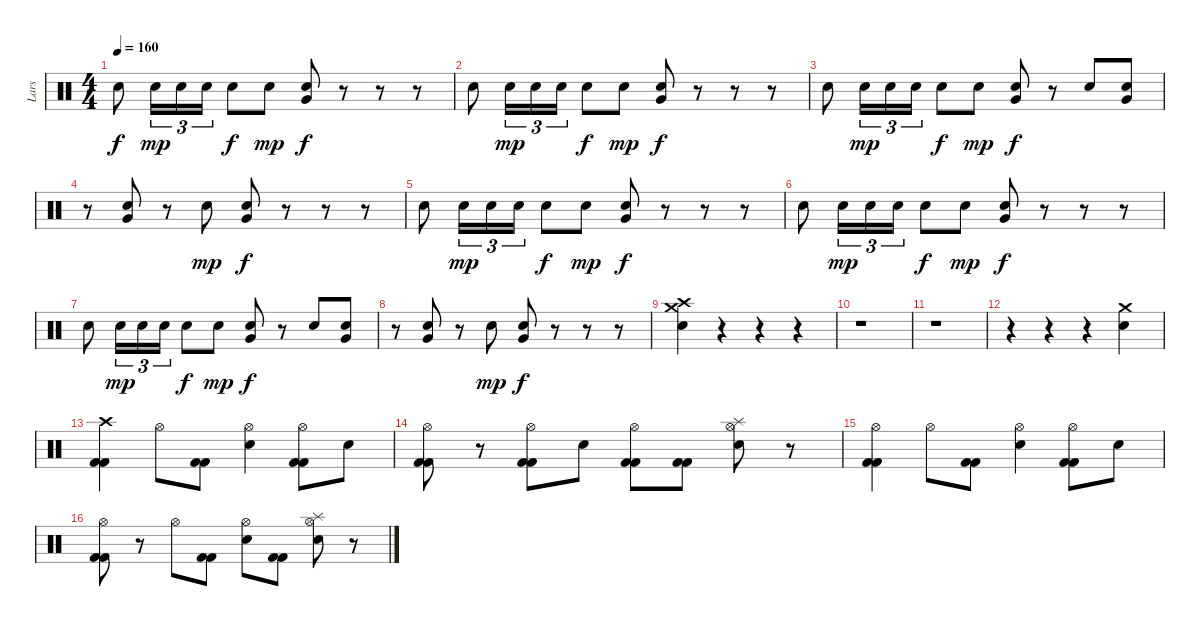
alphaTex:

\track ("Lars" "Lars") {instrument percussion}
\staff {score}
\articulation defaults
\ts (4 4)
\tempo 160
\clef neutral
\ks c "Electric Snare (hit)".8{dy f} "Electric Snare (hit)".16{tu (3 2) dy mp} "Electric Snare (hit)".16{tu (3 2)} "Electric Snare (hit)".16{tu (3 2)} "Electric Snare (hit)".8{dy f} "Electric Snare (hit)".8{dy mp}
("Electric Snare (hit)" "Very Low Tom (hit)").8{dy f} r.8 r.8 r.8 |
"Electric Snare (hit)".8 "Electric Snare (hit)".16{tu (3 2) dy mp} "Electric Snare (hit)".16{tu (3 2)} "Electric Snare (hit)".16{tu (3 2)} "Electric Snare (hit)".8{dy f} "Electric Snare (hit)".8{dy mp} ("Electric Snare (hit)" "Very Low Tom (hit)").8{dy f} r.8 r.8 r.8 |
"Electric Snare (hit)".8 "Electric Snare (hit)".16{tu (3 2) dy mp} "Electric Snare (hit)".16{tu (3 2)} "Electric Snare (hit)".16{tu (3 2)} "Electric Snare (hit)".8{dy f} "Electric Snare (hit)".8{dy mp} ("Electric Snare (hit)" "Very Low Tom (hit)").8{dy f} r.8 "Electric Snare (hit)".8 ("Electric Snare (hit)" "Very Low Tom (hit)").8 |
r.8 ("Electric Snare (hit)" "Very Low Tom (hit)").8 r.8 "Electric Snare (hit)".8{dy mp} ("Electric Snare (hit)" "Very Low Tom (hit)").8{dy f} r.8 r.8 r.8 |
"Electric Snare (hit)".8 "Electric Snare (hit)".16{tu (3 2) dy mp} "Electric Snare (hit)".16{tu (3 2)} "Electric Snare (hit)".16{tu (3 2)} "Electric Snare (hit)".8{dy f} "Electric Snare (hit)".8{dy mp} ("Electric Snare (hit)" "Very Low Tom (hit)").8{dy f} r.8 r.8 r.8 |
"Electric Snare (hit)".8 "Electric Snare (hit)".16{tu (3 2) dy mp} "Electric Snare (hit)".16{tu (3 2)} "Electric Snare (hit)".16{tu (3 2)} "Electric Snare (hit)".8{dy f} "Electric Snare (hit)".8{dy mp} ("Electric Snare (hit)" "Very Low Tom (hit)").8{dy f} r.8 r.8 r.8 |
"Electric Snare (hit)".8 "Electric Snare (hit)".16{tu (3 2) dy mp} "Electric Snare (hit)".16{tu (3 2)} "Electric Snare (hit)".16{tu (3 2)} "Electric Snare (hit)".8{dy f} "Electric Snare (hit)".8{dy mp} ("Electric Snare (hit)" "Very Low Tom (hit)").8{dy f} r.8 "Electric Snare (hit)".8 ("Electric Snare (hit)" "Very Low Tom (hit)").8 |
r.8 ("Electric Snare (hit)" "Very Low Tom (hit)").8 r.8 "Electric Snare (hit)".8{dy mp} ("Electric Snare (hit)" "Very Low Tom (hit)").8{dy f} r.8 r.8 r.8 |
("Crash high (hit)" "Crash medium (hit)" "Electric Snare (hit)").4 r.4 r.4 r.4 |
r.1 |
r.1 |
r.4 r.4 r.4 ("Crash medium (hit)" "Electric Snare (hit)").4 |
("Crash high (hit)" "Kick (hit) 2" "Kick (hit) 2").4 "Hi-Hat (open)".8 ("Kick (hit) 2" "Kick (hit) 2").8 ("Hi-Hat (open)" "Electric Snare (hit)").4 ("Hi-Hat (open)" "Kick (hit) 2" "Kick (hit) 2").8 "Electric Snare (hit)".8 |
("Hi-Hat (open)" "Kick (hit) 2" "Kick (hit) 2").8 r.8 ("Hi-Hat (open)" "Kick (hit) 2" "Kick (hit) 2").8 "Electric Snare (hit)".8 ("Hi-Hat (open)" "Kick (hit) 2" "Kick (hit) 2").8 ("Kick (hit) 2" "Kick (hit) 2").8 ("Splash (hit)" "Hi-Hat (open)" "Electric Snare (hit)").8 r.8 |
("Hi-Hat (open)" "Kick (hit) 2" "Kick (hit) 2").4 "Hi-Hat (open)".8 ("Kick (hit) 2" "Kick (hit) 2").8 ("Hi-Hat (open)" "Electric Snare (hit)").4 ("Hi-Hat (open)" "Kick (hit) 2" "Kick (hit) 2").8 "Electric Snare (hit)".8 |
("Hi-Hat (open)" "Kick (hit) 2" "Kick (hit) 2").8 r.8 "Hi-Hat (open)".8 ("Kick (hit) 2" "Kick (hit) 2").8 ("Hi-Hat (open)" "Electric Snare (hit)").8 ("Kick (hit) 2" "Kick (hit) 2").8 ("Splash (hit)" "Hi-Hat (open)" "Electric Snare (hit)").8 r.8
